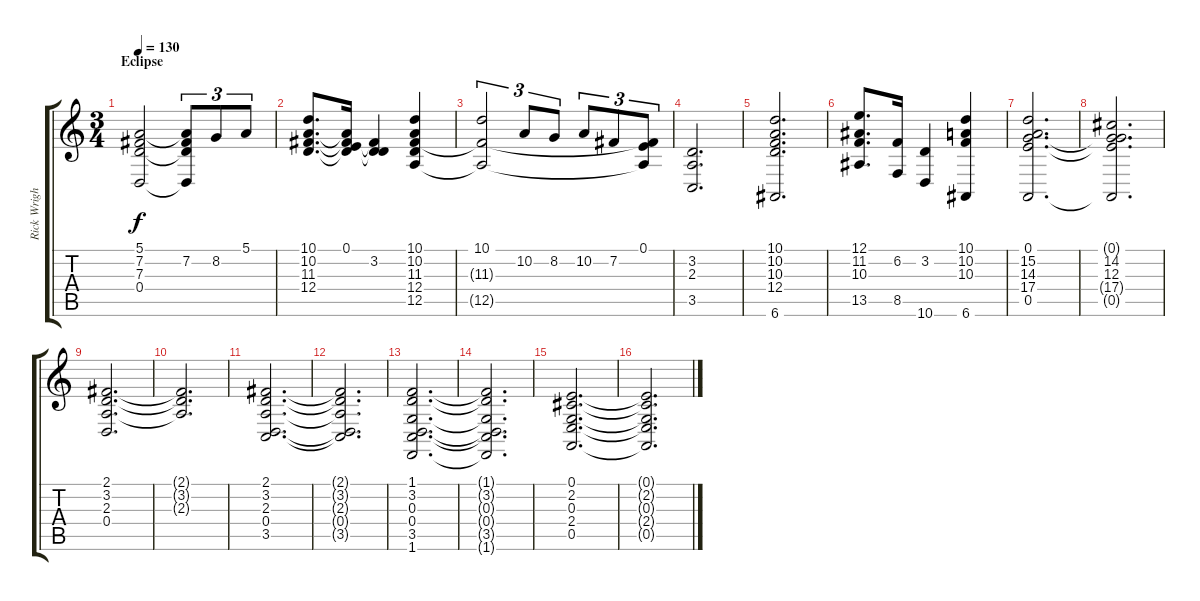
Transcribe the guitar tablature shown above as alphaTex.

\track ("Rick Wright" "Rick Wrigh") {instrument drawbarorgan}
\staff {score tabs}
\tuning (E4 B3 G3 D3 A2 E2) {hide}
\ts (3 4)
\section ("" "Eclipse")
\tempo 130
\clef g2
\ks c
(5.1 7.2 7.3 0.4).2{dy f volume 11} (5.1{t} 7.2 7.3{t} 0.4{t}).8{tu (3 2)} 8.2.8{tu (3 2)} 5.1.8{tu (3 2)} |
(10.1 10.2 11.3 12.4).8{d} (0.1 10.2{t} 11.3{t} 12.4{t}).16 (3.2 11.3{t} 12.4{t}).4 (10.1 10.2 11.3 12.4 12.5).4 |
(10.1 11.3{t} 12.5{t}).2{tu (3 2)} 10.2.8{tu (3 2)} 8.2.8{tu (3 2)} 10.2.8{tu (3 2)} 7.2.8{tu (3 2)} (0.1 11.3{t} 12.5{t}).8{tu (3 2)} |
(3.2 2.3 3.5).2{d} |
(10.1 10.2 10.3 12.4 6.6).2{d} |
(12.1 11.2 10.3 13.5).8{d} (6.2 8.5).16 (3.2 10.6).4 (10.1 10.2 10.3 6.6).4 |
(0.1 15.2 14.3 17.4 0.5).2{d} |
(0.1{t} 14.2 12.3 17.4{t} 0.5{t}).2{d} |
(2.1 3.2 2.3 0.4).2{d volume 9 balance 8} |
(2.1{t} 3.2{t} 2.3{t}).2{d} |
(2.1 3.2 2.3 0.4 3.5).2{d} |
(2.1{t} 3.2{t} 2.3{t} 0.4{t} 3.5{t}).2{d} |
(1.1 3.2 0.3 0.4 3.5 1.6).2{d} |
(1.1{t} 3.2{t} 0.3{t} 0.4{t} 3.5{t} 1.6{t}).2{d} |
(0.1 2.2 0.3 2.4 0.5).2{d} |
(0.1{t} 2.2{t} 0.3{t} 2.4{t} 0.5{t}).2{d}
